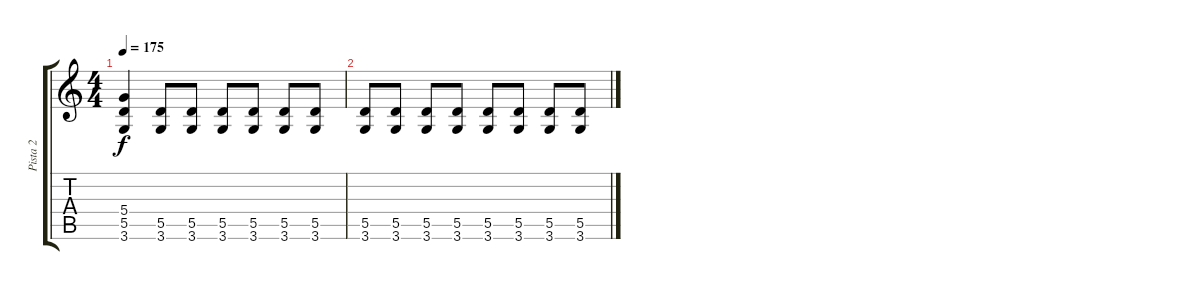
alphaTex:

\track ("Pista 2" "Pista 2") {instrument distortionguitar}
\staff {score tabs}
\tuning (E4 B3 G3 D3 A2 E2) {hide}
\ts (4 4)
\tempo 175
\clef g2
\ks c
(5.4 5.5 3.6).4{dy f} (5.5 3.6).8 (5.5 3.6).8 (5.5 3.6).8 (5.5 3.6).8 (5.5 3.6).8 (5.5 3.6).8 |
(5.5 3.6).8 (5.5 3.6).8 (5.5 3.6).8 (5.5 3.6).8 (5.5 3.6).8 (5.5 3.6).8 (5.5 3.6).8 (5.5 3.6).8
